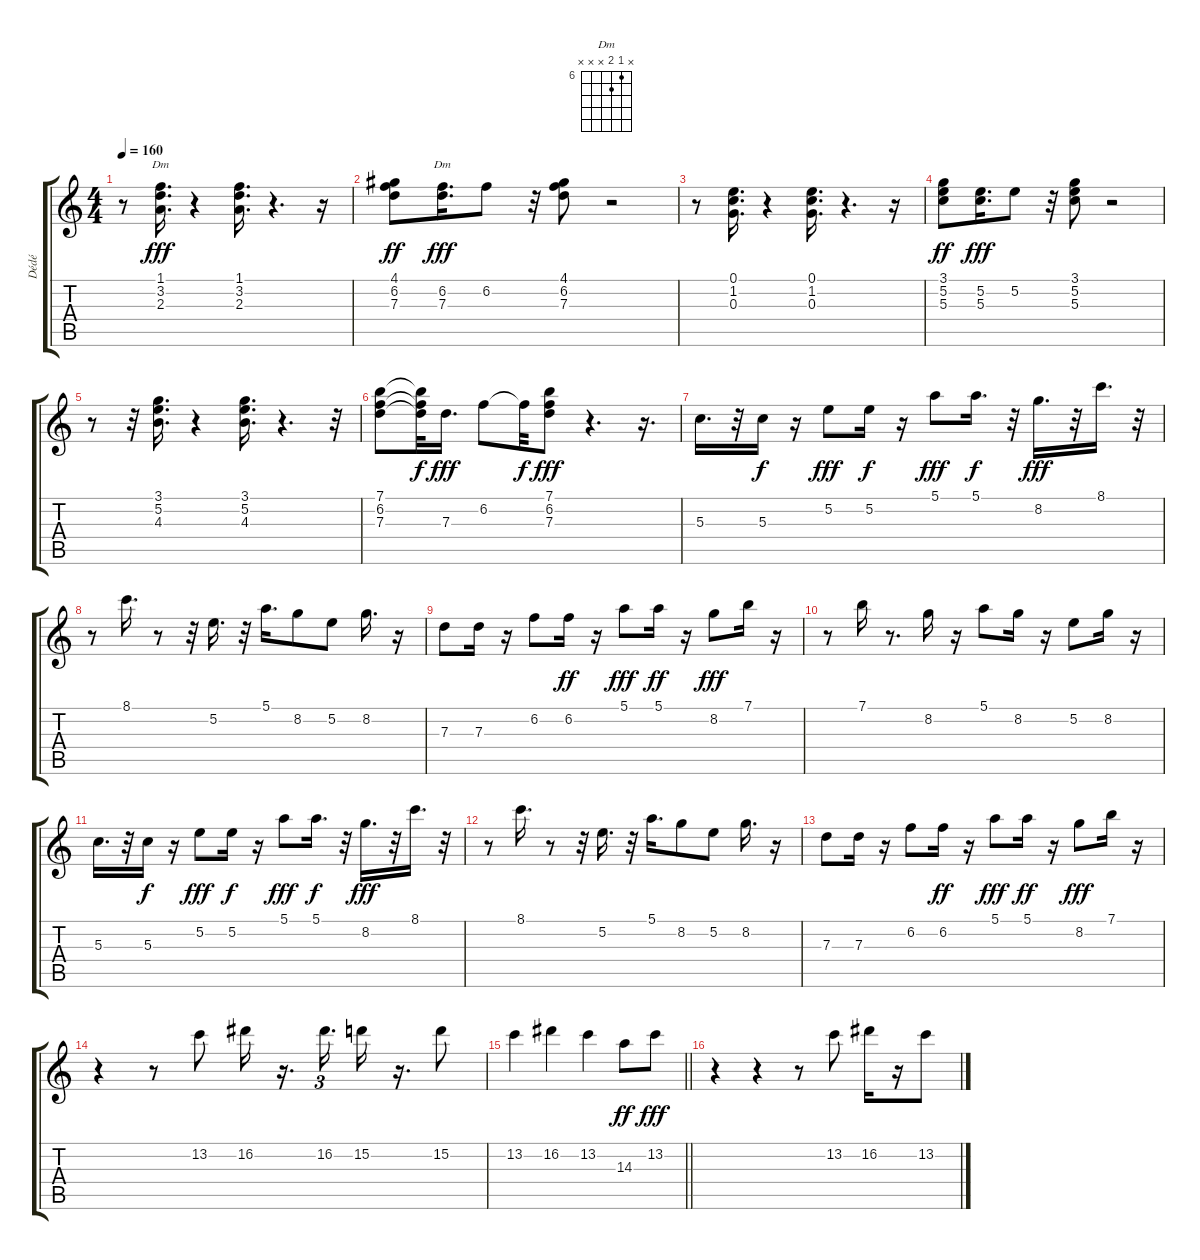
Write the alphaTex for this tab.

\track ("Dédé" "Dédé") {instrument electricguitarjazz}
\staff {score tabs}
\tuning (E4 B3 G3 D3 A2 E2) {hide}
\chord ("Dm" 1 3 2 x x x)
\chord ("Dm" x 6 7 x x x) {firstfret 6}
\ts (4 4)
\tempo 160
\clef g2
\ks c
r.8{dy fff} (1.1 3.2 2.3).16{d ch "Dm"} r.4 (1.1 3.2 2.3).16{d} r.4{d} r.16 |
(4.1 6.2 7.3).8{dy ff} (6.2 7.3).16{d ch "Dm" dy fff} 6.2.8 r.32 (4.1 6.2 7.3).8 r.2 |
r.8 (0.1 1.2 0.3).16{d} r.4 (0.1 1.2 0.3).16{d} r.4{d} r.16 |
(3.1 5.2 5.3).8{dy ff} (5.2 5.3).16{d dy fff} 5.2.8 r.32 (3.1 5.2 5.3).8 r.2 |
r.8 r.32 (3.1 5.2 4.3).16{d} r.4 (3.1 5.2 4.3).16{d} r.4{d} r.32 |
(7.1 6.2 7.3).8 (7.1{t} 6.2{t} 7.3{t}).32{dy f} 7.3.16{d dy fff} 6.2.8 6.2{t}.32{dy f} (7.1 6.2 7.3).8{dy fff} r.4{d} r.16{d} |
5.3.16{d} r.32 5.3.16{dy f} r.16 5.2.8{dy fff} 5.2.16{dy f} r.16 5.1.8{dy fff} 5.1.16{d dy f} r.32 8.2.16{d dy fff} r.32 8.1.16{d} r.32 |
r.8 8.1.16{d} r.8 r.32 5.2.16{d} r.32 5.1.16{d} 8.2.8 5.2.8 8.2.16{d} r.16 |
7.3.8 7.3.16 r.16 6.2.8 6.2.16{dy ff} r.16 5.1.8{dy fff} 5.1.16{dy ff} r.16 8.2.8{dy fff} 7.1.16 r.16 |
r.8 7.1.16 r.8{d} 8.2.16 r.16 5.1.8 8.2.16 r.16 5.2.8 8.2.16 r.16 |
5.3.16{d} r.32 5.3.16{dy f} r.16 5.2.8{dy fff} 5.2.16{dy f} r.16 5.1.8{dy fff} 5.1.16{d dy f} r.32 8.2.16{d dy fff} r.32 8.1.16{d} r.32 |
r.8 8.1.16{d} r.8 r.32 5.2.16{d} r.32 5.1.16{d} 8.2.8 5.2.8 8.2.16{d} r.16 |
7.3.8 7.3.16 r.16 6.2.8 6.2.16{dy ff} r.16 5.1.8{dy fff} 5.1.16{dy ff} r.16 8.2.8{dy fff} 7.1.16 r.16 |
r.4 r.8 13.2.8 16.2.16 r.16{d} 16.2.16{d tu (3 2)} 15.2.16 r.16{d} 15.2.8 |
\barLineRight lightlight
13.2.4 16.2.4 13.2.4 14.3.8{dy ff} 13.2.8{dy fff} |
r.4 r.4 r.8 13.2.8 16.2.16 r.16 13.2.8
